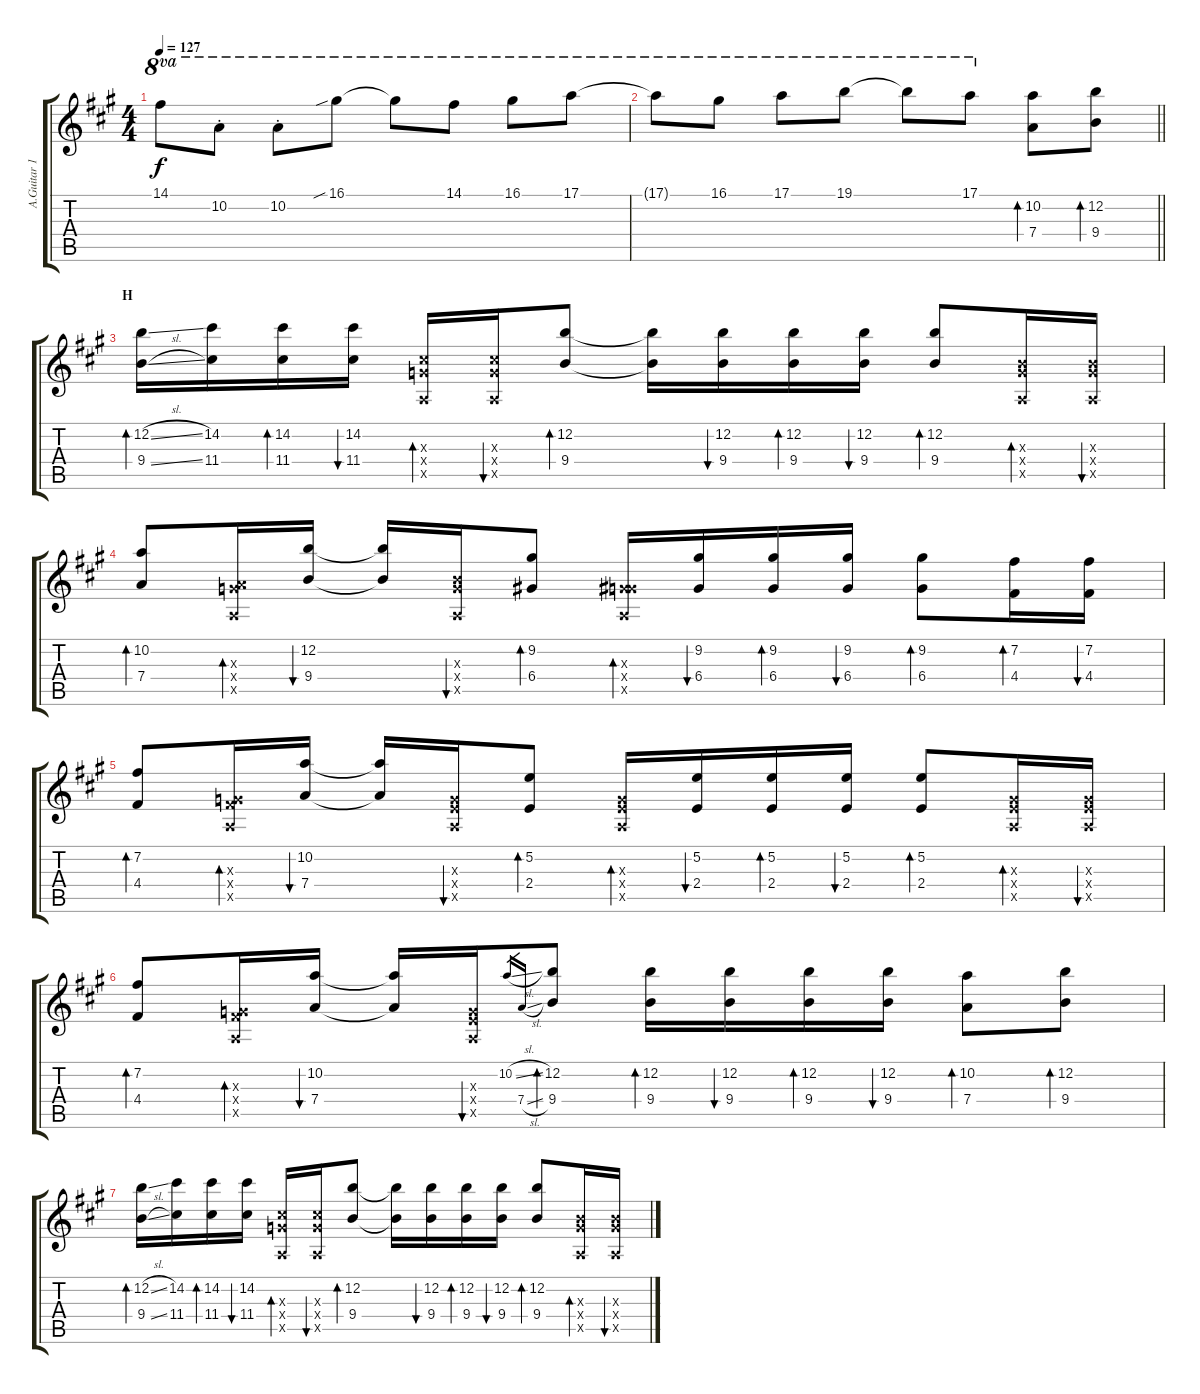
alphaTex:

\track ("A.Guitar 1" "A.Guitar 1") {instrument acousticguitarsteel}
\staff {score tabs}
\tuning (E4 B3 G3 D3 A2 E2) {hide}
\ts (4 4)
\tempo 127
\clef g2
\ks a
14.1{t}.8{ot 8va dy f} 10.2{st}.8{ot 8va} 10.2{st}.8{ot 8va} 16.1{sib}.8{ot 8va} 16.1{t}.8{ot 8va} 14.1.8{ot 8va} 16.1.8{ot 8va} 17.1.8{ot 8va} |
\barLineRight lightlight
17.1{t}.8{ot 8va} 16.1.8{ot 8va} 17.1.8{ot 8va} 19.1.8{ot 8va} 19.1{t}.8{ot 8va} 17.1.8{ot 8va} (10.2 7.4).8{bd 30} (12.2 9.4).8{bd 30} |
\section ("" "H")
(12.2{sl} 9.4{sl}).16{bd 30} (14.2 11.4).16 (14.2 11.4).16{bd 30} (14.2 11.4).16{bu 30} (0.3{x} 11.4{x} 0.5{x}).16{bd 30} (0.3{x} 11.4{x} 0.5{x}).16{bu 30} (12.2 9.4).8{bd 30} (12.2{t} 9.4{t}).16 (12.2 9.4).16{bu 30} (12.2 9.4).16{bd 30} (12.2 9.4).16{bu 30} (12.2 9.4).8{bd 30} (0.3{x} 9.4{x} 0.5{x}).16{bd 30} (0.3{x} 9.4{x} 0.5{x}).16{bu 30} |
(10.2 7.4).8{bd 30} (0.3{x} 7.4{x} 0.5{x}).16{bd 30} (12.2 9.4).16{bu 30} (12.2{t} 9.4{t}).16 (0.3{x} 9.4{x} 0.5{x}).16{bu 30} (9.2 6.4).8{bd 30} (0.3{x} 6.4{x} 0.5{x}).16{bd 30} (9.2 6.4).16{bu 30} (9.2 6.4).16{bd 30} (9.2 6.4).16{bu 30} (9.2 6.4).8{bd 30} (7.2 4.4).16{bd 30} (7.2 4.4).16{bu 30} |
(7.2 4.4).8{bd 30} (0.3{x} 4.4{x} 0.5{x}).16{bd 30} (10.2 7.4).16{bu 30} (10.2{t} 7.4{t}).16 (0.3{x} 2.4{x} 0.5{x}).16{bu 30} (5.2 2.4).8{bd 30} (0.3{x} 2.4{x} 0.5{x}).16{bd 30} (5.2 2.4).16{bu 30} (5.2 2.4).16{bd 30} (5.2 2.4).16{bu 30} (5.2 2.4).8{bd 30} (0.3{x} 2.4{x} 0.5{x}).16{bd 30} (0.3{x} 2.4{x} 0.5{x}).16{bu 30} |
(7.2 4.4).8{bd 30} (0.3{x} 4.4{x} 0.5{x}).16{bd 30} (10.2 7.4).16{bu 30} (10.2{t} 7.4{t}).16 (0.3{x} 2.4{x} 0.5{x}).16{bu 30} 10.2{sl}.16{gr} 7.4{sl}.16{gr} (12.2 9.4).8{bd 30} (12.2 9.4).16{bd 30} (12.2 9.4).16{bu 30} (12.2 9.4).16{bd 30} (12.2 9.4).16{bu 30} (10.2 7.4).8{bd 30} (12.2 9.4).8{bd 30} |
(12.2{sl} 9.4{sl}).16{bd 30} (14.2 11.4).16 (14.2 11.4).16{bd 30} (14.2 11.4).16{bu 30} (0.3{x} 11.4{x} 0.5{x}).16{bd 30} (0.3{x} 11.4{x} 0.5{x}).16{bu 30} (12.2 9.4).8{bd 30} (12.2{t} 9.4{t}).16 (12.2 9.4).16{bu 30} (12.2 9.4).16{bd 30} (12.2 9.4).16{bu 30} (12.2 9.4).8{bd 30} (0.3{x} 9.4{x} 0.5{x}).16{bd 30} (0.3{x} 9.4{x} 0.5{x}).16{bu 30}
